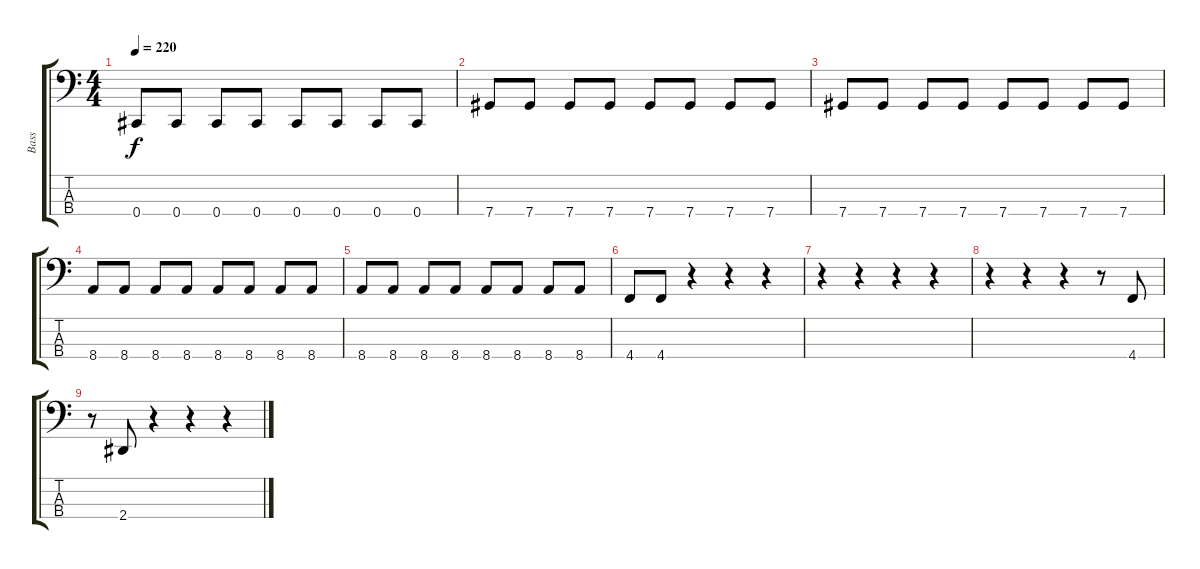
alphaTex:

\track ("Bass" "Bass") {instrument electricbasspick}
\staff {score tabs}
\tuning (Gb2 Db2 Ab1 Db1) {hide}
\ts (4 4)
\tempo 220
\clef f4
\ks c
0.4.8{dy f} 0.4.8 0.4.8 0.4.8 0.4.8 0.4.8 0.4.8 0.4.8 |
7.4.8 7.4.8 7.4.8 7.4.8 7.4.8 7.4.8 7.4.8 7.4.8 |
7.4.8 7.4.8 7.4.8 7.4.8 7.4.8 7.4.8 7.4.8 7.4.8 |
8.4.8 8.4.8 8.4.8 8.4.8 8.4.8 8.4.8 8.4.8 8.4.8 |
8.4.8 8.4.8 8.4.8 8.4.8 8.4.8 8.4.8 8.4.8 8.4.8 |
4.4.8 4.4.8 r.4 r.4 r.4 |
r.4 r.4 r.4 r.4 |
r.4 r.4 r.4 r.8 4.4.8 |
r.8 2.4.8 r.4 r.4 r.4
